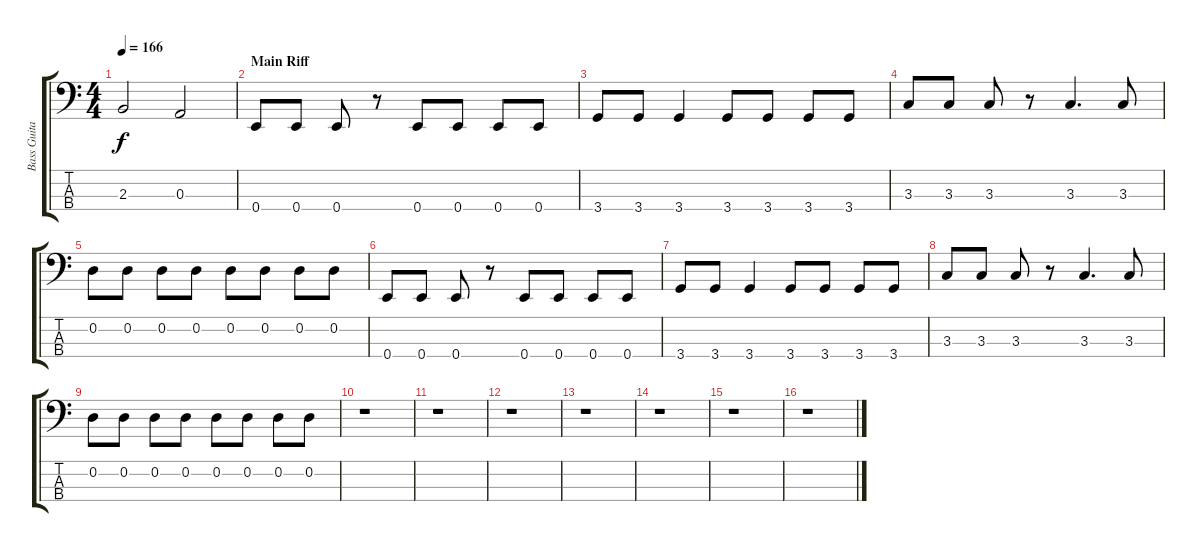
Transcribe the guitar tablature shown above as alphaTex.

\track ("Bass Guitar" "Bass Guita") {instrument electricbassfinger}
\staff {score tabs}
\tuning (G2 D2 A1 E1) {hide}
\ts (4 4)
\tempo 166
\clef f4
\ks c
2.3.2{dy f} 0.3.2 |
\section ("" "Main Riff")
0.4.8 0.4.8 0.4.8 r.8 0.4.8 0.4.8 0.4.8 0.4.8 |
3.4.8 3.4.8 3.4.4 3.4.8 3.4.8 3.4.8 3.4.8 |
3.3.8 3.3.8 3.3.8 r.8 3.3.4{d} 3.3.8 |
0.2.8 0.2.8 0.2.8 0.2.8 0.2.8 0.2.8 0.2.8 0.2.8 |
0.4.8 0.4.8 0.4.8 r.8 0.4.8 0.4.8 0.4.8 0.4.8 |
3.4.8 3.4.8 3.4.4 3.4.8 3.4.8 3.4.8 3.4.8 |
3.3.8 3.3.8 3.3.8 r.8 3.3.4{d} 3.3.8 |
0.2.8 0.2.8 0.2.8 0.2.8 0.2.8 0.2.8 0.2.8 0.2.8 |
r.1 |
r.1 |
r.1 |
r.1 |
r.1 |
r.1 |
r.1
